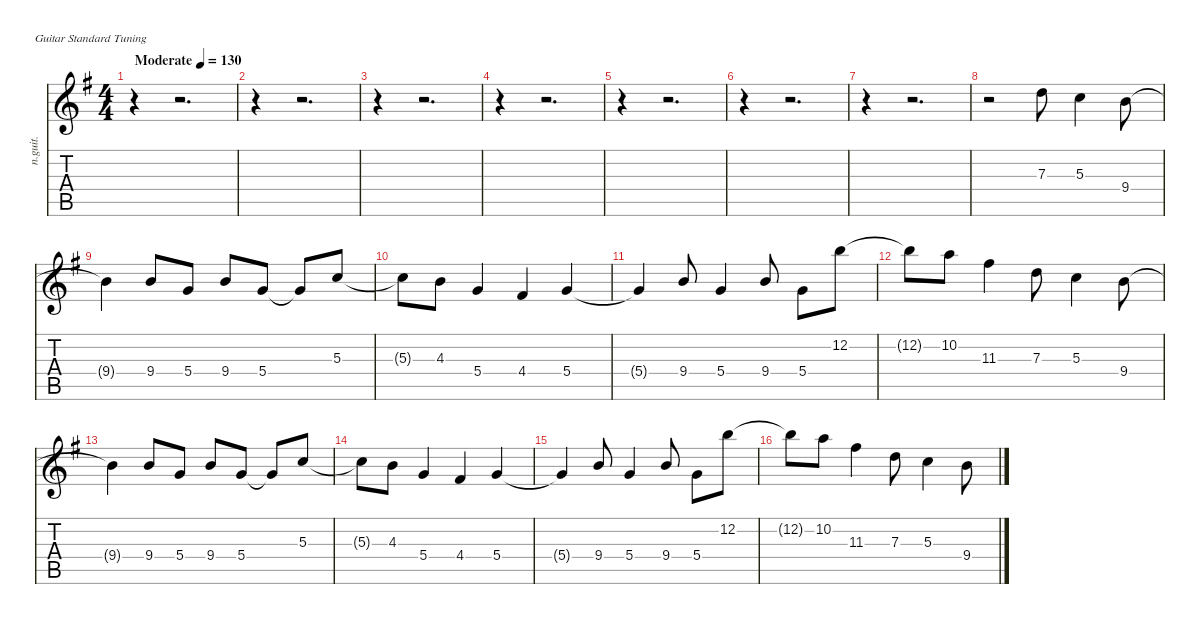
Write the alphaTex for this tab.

\defaultSystemsLayout 4
\hideDynamics
\bracketExtendMode nobrackets
\track ("Track 3" "n.guit.") {instrument acousticguitarnylon}
\staff {score tabs}
\tuning (E4 B3 G3 D3 A2 E2)
\ts (4 4)
\beaming (8 2 2 2 2)
\tempo (130 "Moderate")
\clef g2
\ks g
r.4{dy f instrument acousticguitarnylon beam Down} r.2{d beam Down} |
r.4{beam Down} r.2{d beam Down} |
r.4{beam Down} r.2{d beam Down} |
r.4{beam Down} r.2{d beam Down} |
r.4{beam Down} r.2{d beam Down} |
r.4{beam Down} r.2{d beam Down} |
r.4{beam Down} r.2{d beam Down} |
r.2{beam Down} 7.3{acc forcenatural}.8{beam Down} 5.3{acc forcenatural}.4{beam Down} 9.4{acc forcenatural}.8{beam Down} |
9.4{t acc forcenatural}.4{dy mf beam Down} 9.4{acc forcenatural}.8{dy f beam Up} 5.4{acc forcenatural}.8{beam Up} 9.4{acc forcenatural}.8{beam Up} 5.4{acc forcenatural}.8{beam Up} 5.4{t acc forcenatural}.8{beam Up} 5.3{acc forcenatural}.8{beam Up} |
5.3{t acc forcenatural}.8{beam Down} 4.3{acc forcenatural}.8{beam Down} 5.4{acc forcenatural}.4{beam Up} 4.4{acc #}.4{beam Up} 5.4{acc forcenatural}.4{beam Up} |
5.4{t acc forcenatural}.4{beam Up} 9.4{acc forcenatural}.8{beam Up} 5.4{acc forcenatural}.4{beam Up} 9.4{acc forcenatural}.8{beam Up} 5.4{acc forcenatural}.8{beam Down} 12.2{acc forcenatural}.8{beam Down} |
12.2{t acc forcenatural}.8{beam Down} 10.2{acc forcenatural}.8{beam Down} 11.3{acc #}.4{beam Down} 7.3{acc forcenatural}.8{beam Down} 5.3{acc forcenatural}.4{beam Down} 9.4{acc forcenatural}.8{beam Down} |
9.4{t acc forcenatural}.4{beam Down} 9.4{acc forcenatural}.8{beam Up} 5.4{acc forcenatural}.8{beam Up} 9.4{acc forcenatural}.8{beam Up} 5.4{acc forcenatural}.8{beam Up} 5.4{t acc forcenatural}.8{beam Up} 5.3{acc forcenatural}.8{beam Up} |
5.3{t acc forcenatural}.8{beam Down} 4.3{acc forcenatural}.8{beam Down} 5.4{acc forcenatural}.4{beam Up} 4.4{acc #}.4{beam Up} 5.4{acc forcenatural}.4{beam Up} |
5.4{t acc forcenatural}.4{beam Up} 9.4{acc forcenatural}.8{beam Up} 5.4{acc forcenatural}.4{beam Up} 9.4{acc forcenatural}.8{beam Up} 5.4{acc forcenatural}.8{beam Down} 12.2{acc forcenatural}.8{beam Down} |
12.2{t acc forcenatural}.8{beam Down} 10.2{acc forcenatural}.8{beam Down} 11.3{acc #}.4{beam Down} 7.3{acc forcenatural}.8{beam Down} 5.3{acc forcenatural}.4{beam Down} 9.4{acc forcenatural}.8{beam Down}
